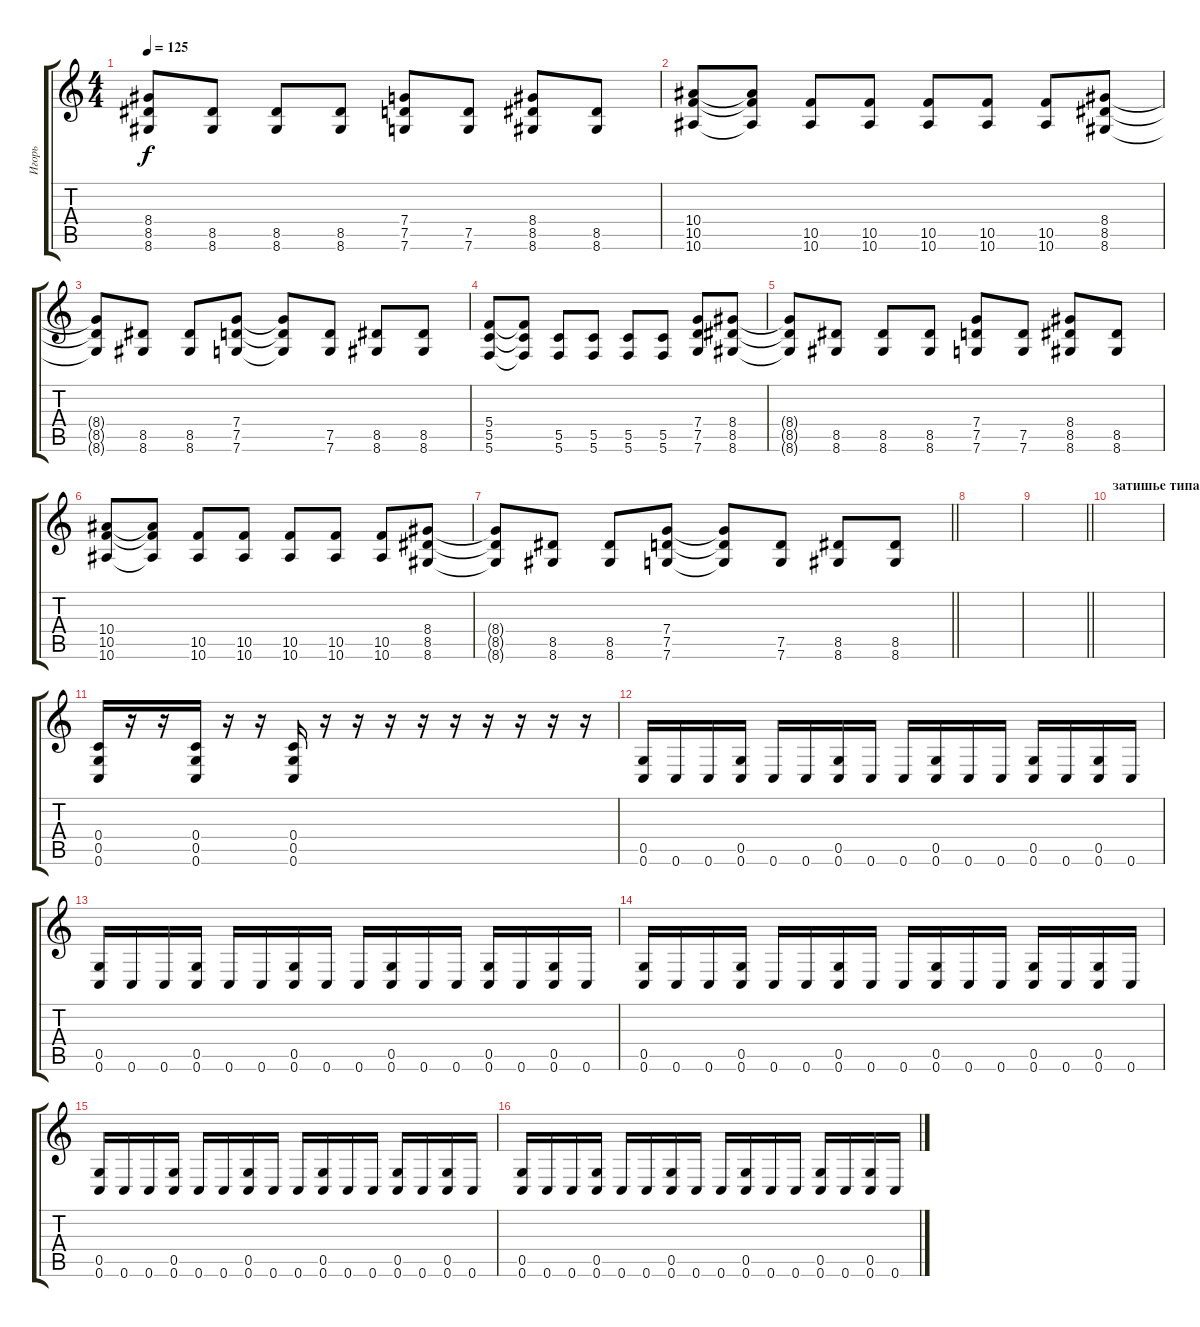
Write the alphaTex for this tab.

\track ("Игорь" "Игорь") {instrument distortionguitar}
\staff {score tabs}
\tuning (D4 A3 F3 C3 G2 C2) {hide}
\ts (4 4)
\tempo 125
\clef g2
\ks c
(8.4{t} 8.5{t} 8.6{t}).8{dy f} (8.5 8.6).8 (8.5 8.6).8 (8.5 8.6).8 (7.4 7.5 7.6).8 (7.5 7.6).8 (8.4 8.5 8.6).8 (8.5 8.6).8 |
(10.4 10.5 10.6).8 (10.4{t} 10.5{t} 10.6{t}).8 (10.5 10.6).8 (10.5 10.6).8 (10.5 10.6).8 (10.5 10.6).8 (10.5 10.6).8 (8.4 8.5 8.6).8 |
(8.4{t} 8.5{t} 8.6{t}).8 (8.5 8.6).8 (8.5 8.6).8 (7.4 7.5 7.6).8 (7.4{t} 7.5{t} 7.6{t}).8 (7.5 7.6).8 (8.5 8.6).8 (8.5 8.6).8 |
(5.4 5.5 5.6).8 (5.4{t} 5.5{t} 5.6{t}).8 (5.5 5.6).8 (5.5 5.6).8 (5.5 5.6).8 (5.5 5.6).8 (7.4 7.5 7.6).8 (8.4 8.5 8.6).8 |
(8.4{t} 8.5{t} 8.6{t}).8 (8.5 8.6).8 (8.5 8.6).8 (8.5 8.6).8 (7.4 7.5 7.6).8 (7.5 7.6).8 (8.4 8.5 8.6).8 (8.5 8.6).8 |
(10.4 10.5 10.6).8 (10.4{t} 10.5{t} 10.6{t}).8 (10.5 10.6).8 (10.5 10.6).8 (10.5 10.6).8 (10.5 10.6).8 (10.5 10.6).8 (8.4 8.5 8.6).8 |
\barLineRight lightlight
(8.4{t} 8.5{t} 8.6{t}).8 (8.5 8.6).8 (8.5 8.6).8 (7.4 7.5 7.6).8 (7.4{t} 7.5{t} 7.6{t}).8 (7.5 7.6).8 (8.5 8.6).8 (8.5 8.6).8 |
|
\barLineRight lightlight
|
\section ("" "затишье типа")
|
(0.4 0.5 0.6).16 r.16 r.16 (0.4 0.5 0.6).16 r.16 r.16 (0.4 0.5 0.6).16 r.16 r.16 r.16 r.16 r.16 r.16 r.16 r.16 r.16 |
(0.5 0.6).16 0.6.16 0.6.16 (0.5 0.6).16 0.6.16 0.6.16 (0.5 0.6).16 0.6.16 0.6.16 (0.5 0.6).16 0.6.16 0.6.16 (0.5 0.6).16 0.6.16 (0.5 0.6).16 0.6.16 |
(0.5 0.6).16 0.6.16 0.6.16 (0.5 0.6).16 0.6.16 0.6.16 (0.5 0.6).16 0.6.16 0.6.16 (0.5 0.6).16 0.6.16 0.6.16 (0.5 0.6).16 0.6.16 (0.5 0.6).16 0.6.16 |
(0.5 0.6).16 0.6.16 0.6.16 (0.5 0.6).16 0.6.16 0.6.16 (0.5 0.6).16 0.6.16 0.6.16 (0.5 0.6).16 0.6.16 0.6.16 (0.5 0.6).16 0.6.16 (0.5 0.6).16 0.6.16 |
(0.5 0.6).16 0.6.16 0.6.16 (0.5 0.6).16 0.6.16 0.6.16 (0.5 0.6).16 0.6.16 0.6.16 (0.5 0.6).16 0.6.16 0.6.16 (0.5 0.6).16 0.6.16 (0.5 0.6).16 0.6.16 |
(0.5 0.6).16 0.6.16 0.6.16 (0.5 0.6).16 0.6.16 0.6.16 (0.5 0.6).16 0.6.16 0.6.16 (0.5 0.6).16 0.6.16 0.6.16 (0.5 0.6).16 0.6.16 (0.5 0.6).16 0.6.16
